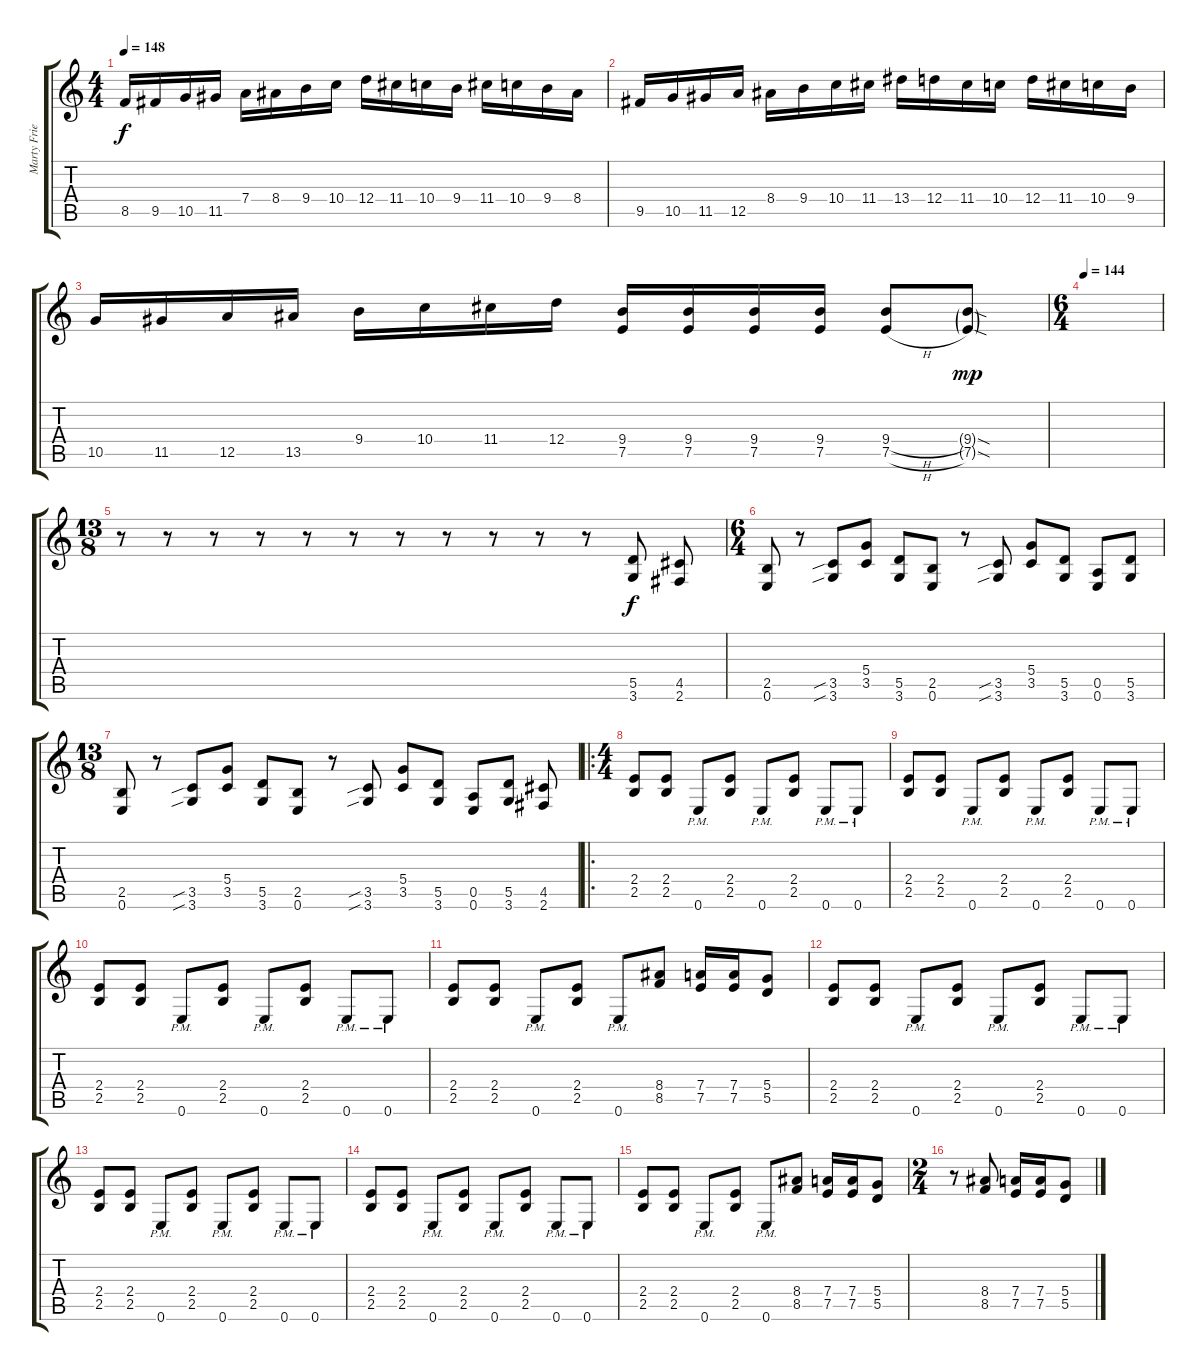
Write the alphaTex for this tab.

\track ("Marty Friedman" "Marty Frie") {instrument distortionguitar}
\staff {score tabs}
\tuning (E4 B3 G3 D3 A2 E2) {hide}
\ts (4 4)
\tempo 148
\clef g2
\ks c
8.5.16{dy f} 9.5.16 10.5.16 11.5.16 7.4.16 8.4.16 9.4.16 10.4.16 12.4.16 11.4.16 10.4.16 9.4.16 11.4.16 10.4.16 9.4.16 8.4.16 |
9.5.16 10.5.16 11.5.16 12.5.16 8.4.16 9.4.16 10.4.16 11.4.16 13.4.16 12.4.16 11.4.16 10.4.16 12.4.16 11.4.16 10.4.16 9.4.16 |
10.5.16 11.5.16 12.5.16 13.5.16 9.4.16 10.4.16 11.4.16 12.4.16 (9.4 7.5).16 (9.4 7.5).16 (9.4 7.5).16 (9.4 7.5).16 (9.4{h} 7.5{h}).8 (9.4{sod g} 7.5{sod g}).8{dy mp} |
\ts (6 4)
\tempo 144
|
\ts (13 8)
r.8 r.8 r.8 r.8 r.8 r.8 r.8 r.8 r.8 r.8 r.8 (5.5 3.6).8{dy f} (4.5 2.6).8 |
\ts (6 4)
(2.5 0.6).8 r.8 (3.5{sib} 3.6{sib}).8 (5.4 3.5).8 (5.5 3.6).8 (2.5 0.6).8 r.8 (3.5{sib} 3.6{sib}).8 (5.4 3.5).8 (5.5 3.6).8 (0.5 0.6).8 (5.5 3.6).8 |
\ts (13 8)
(2.5 0.6).8 r.8 (3.5{sib} 3.6{sib}).8 (5.4 3.5).8 (5.5 3.6).8 (2.5 0.6).8 r.8 (3.5{sib} 3.6{sib}).8 (5.4 3.5).8 (5.5 3.6).8 (0.5 0.6).8 (5.5 3.6).8 (4.5 2.6).8 |
\ro
\ts (4 4)
(2.4 2.5).8 (2.4 2.5).8 0.6{pm}.8 (2.4 2.5).8 0.6{pm}.8 (2.4 2.5).8 0.6{pm}.8 0.6{pm}.8 |
(2.4 2.5).8 (2.4 2.5).8 0.6{pm}.8 (2.4 2.5).8 0.6{pm}.8 (2.4 2.5).8 0.6{pm}.8 0.6{pm}.8 |
(2.4 2.5).8 (2.4 2.5).8 0.6{pm}.8 (2.4 2.5).8 0.6{pm}.8 (2.4 2.5).8 0.6{pm}.8 0.6{pm}.8 |
(2.4 2.5).8 (2.4 2.5).8 0.6{pm}.8 (2.4 2.5).8 0.6{pm}.8 (8.4 8.5).8 (7.4 7.5).16 (7.4 7.5).16 (5.4 5.5).8 |
(2.4 2.5).8 (2.4 2.5).8 0.6{pm}.8 (2.4 2.5).8 0.6{pm}.8 (2.4 2.5).8 0.6{pm}.8 0.6{pm}.8 |
(2.4 2.5).8 (2.4 2.5).8 0.6{pm}.8 (2.4 2.5).8 0.6{pm}.8 (2.4 2.5).8 0.6{pm}.8 0.6{pm}.8 |
(2.4 2.5).8 (2.4 2.5).8 0.6{pm}.8 (2.4 2.5).8 0.6{pm}.8 (2.4 2.5).8 0.6{pm}.8 0.6{pm}.8 |
(2.4 2.5).8 (2.4 2.5).8 0.6{pm}.8 (2.4 2.5).8 0.6{pm}.8 (8.4 8.5).8 (7.4 7.5).16 (7.4 7.5).16 (5.4 5.5).8 |
\ts (2 4)
r.8 (8.4 8.5).8 (7.4 7.5).16 (7.4 7.5).16 (5.4 5.5).8
